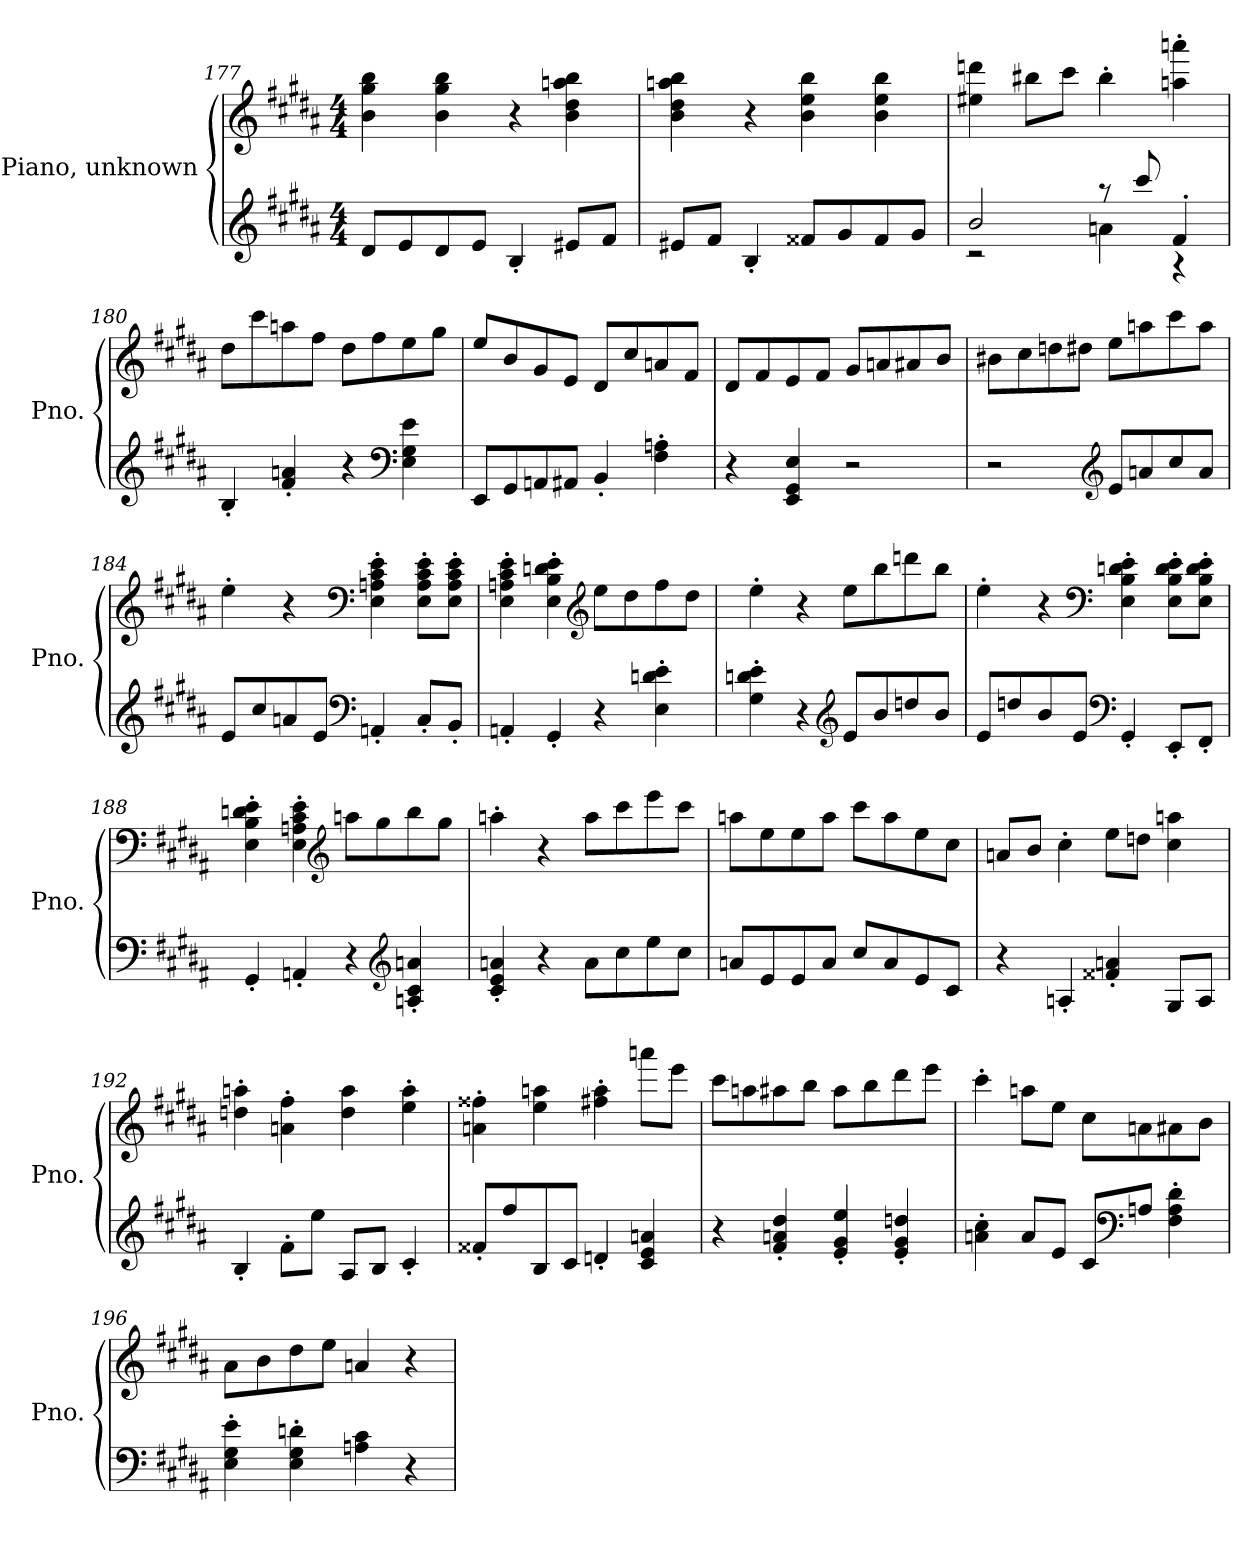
**kern	**kern
*part1	*part1
*staff2	*staff1
*I"Piano, unknown	*
*I'Pno.	*
!!LO:LB:g=z
*clefG2	*clefG2
*k[f#c#g#d#a#]	*k[f#c#g#d#a#]
*M4/4	*M4/4
=177	=177
8d#/L	4b\ 4gg#\ 4bb\
8e/	.
8d#/	4b\ 4gg#\ 4bb\
8e/J	.
4B'/	4r
8e#X/L	4b\ 4dd#\ 4aan\ 4bb\
8f#/J	.
=178	=178
8e#X/L	4b\ 4dd#\ 4aan\ 4bb\
8f#/J	.
4B'/	4r
8f##X/L	4b\ 4ee\ 4bb\
8g#/	.
8f##/	4b\ 4ee\ 4bb\
8g#/J	.
=179	=179
*^	*
2b/	2r	4ee#X\ 4dddn\
.	.	8bb#X\L
.	.	8ccc#\J
8r	4an\	4bb#'\
8ccc#/	.	.
4f#'/	4r	4aan\' 4aaan\'
*v	*v	*
=180	=180
4B'/	8dd#\L
.	8ccc#\
4f#/' 4an/'	8aan\
.	8ff#\J
4r	8dd#\L
.	8ff#\
*clefF4	*
4E\ 4G#\ 4e\	8ee\
.	8gg#\J
!!LO:LB:g=z
=181	=181
8EE/L	8ee/L
8GG#/	8b/
8AAn/	8g#/
8AA#X/J	8e/J
4BB'/	8d#/L
.	8cc#/
4F#\' 4An\'	8an/
.	8f#/J
=182	=182
4r	8d#/L
.	8f#/
4EE/ 4GG#/ 4E/	8e/
.	8f#/J
2r	8g#/L
.	8an/
.	8a#X/
.	8b/J
=183	=183
2r	8b#X\L
.	8cc#\
.	8ddn\
.	8dd#X\J
*clefG2	*
8e/L	8ee\L
8an/	8aan\
8cc#/	8ccc#\
8a/J	8aa\J
!!LO:LB:g=z
=184	=184
8e/L	4ee'\
8cc#/	.
8an/	4r
8e/J	.
*clefF4	*clefF4
4AAn'/	4E\' 4An\' 4c#\' 4e\'
8C#'/L	8E\' 8A\' 8c#\' 8e\'L
8BB'/J	8E\' 8A\' 8c#\' 8e\'J
=185	=185
4AAn'/	4E\' 4An\' 4c#\' 4e\'
4GG#'/	4E\' 4B\' 4dn\' 4e\'
*	*clefG2
4r	8ee\L
.	8dd#\
4E\' 4dn\' 4e\'	8ff#\
.	8dd#\J
=186	=186
4G#\' 4dn\' 4e\'	4ee'\
4r	4r
*clefG2	*
8e/L	8ee\L
8b/	8bb\
8ddn/	8dddn\
8b/J	8bb\J
!!LO:LB:g=z
=187	=187
8e/L	4ee'\
8ddn/	.
8b/	4r
8e/J	.
*clefF4	*clefF4
4GG#'/	4E\' 4B\' 4dn\' 4e\'
8EE'/L	8E\' 8B\' 8d\' 8e\'L
8FF#'/J	8E\' 8B\' 8d\' 8e\'J
=188	=188
4GG#'/	4E\' 4B\' 4dn\' 4e\'
4AAn'/	4E\' 4An\' 4c#\' 4e\'
*	*clefG2
4r	8aan\L
.	8gg#\
*clefG2	*
4An/' 4c#/' 4an/'	8bb\
.	8gg#\J
=189	=189
4c#/' 4e/' 4an/'	4aan'\
4r	4r
8a\L	8aa\L
8cc#\	8ccc#\
8ee\	8eee\
8cc#\J	8ccc#\J
=190	=190
8an/L	8aan\L
8e/	8ee\
8e/	8ee\
8a/J	8aa\J
8cc#/L	8ccc#\L
8a/	8aa\
8e/	8ee\
8c#/J	8cc#\J
!!LO:PB:g=z
=191	=191
4r	8an/L
.	8b/J
4An'/	4cc#'\
4f##X/' 4an/'	8ee\L
.	8ddn\J
8G#/L	4cc#\ 4aan\
8A/J	.
=192	=192
4B'/	4ddn\' 4aan\'
8f#'\L	4an\' 4ff#\'
8ee\J	.
8A#/L	4dd\ 4aa\
8B/J	.
4c#'/	4ee\' 4aa\'
=193	=193
8f##X'/L	4an\' 4ff##X\'
8ff#/	.
8B/	4ee\ 4aan\
8c#/J	.
4dn'/	4ff#X\' 4aa\'
4c#/ 4e/ 4an/	8aaan\L
.	8eee\J
=194	=194
4r	8ccc#\L
.	8aan\
4f#/' 4an/' 4dd#/'	8aa#X\
.	8bb\J
4e/' 4g#/' 4ee/'	8aa#\L
.	8bb\
4e/' 4g#/' 4ddn/'	8ddd#\
.	8eee\J
!!LO:LB:g=z
=195	=195
4an\' 4cc#\'	4ccc#'\
8a/L	8aan\L
8e/J	8ee\J
8c#/L	8cc#\L
*clefF4	*
8An/J	8an\
4F#\' 4A\' 4d#\'	8a#X\
.	8b\J
=196	=196
4E\' 4G#\' 4e\'	8a#\L
.	8b\
4E\' 4G#\' 4dn\'	8dd#\
.	8ee\J
4An\ 4c#\	4an/
4r	4r
=	=
*-	*-
